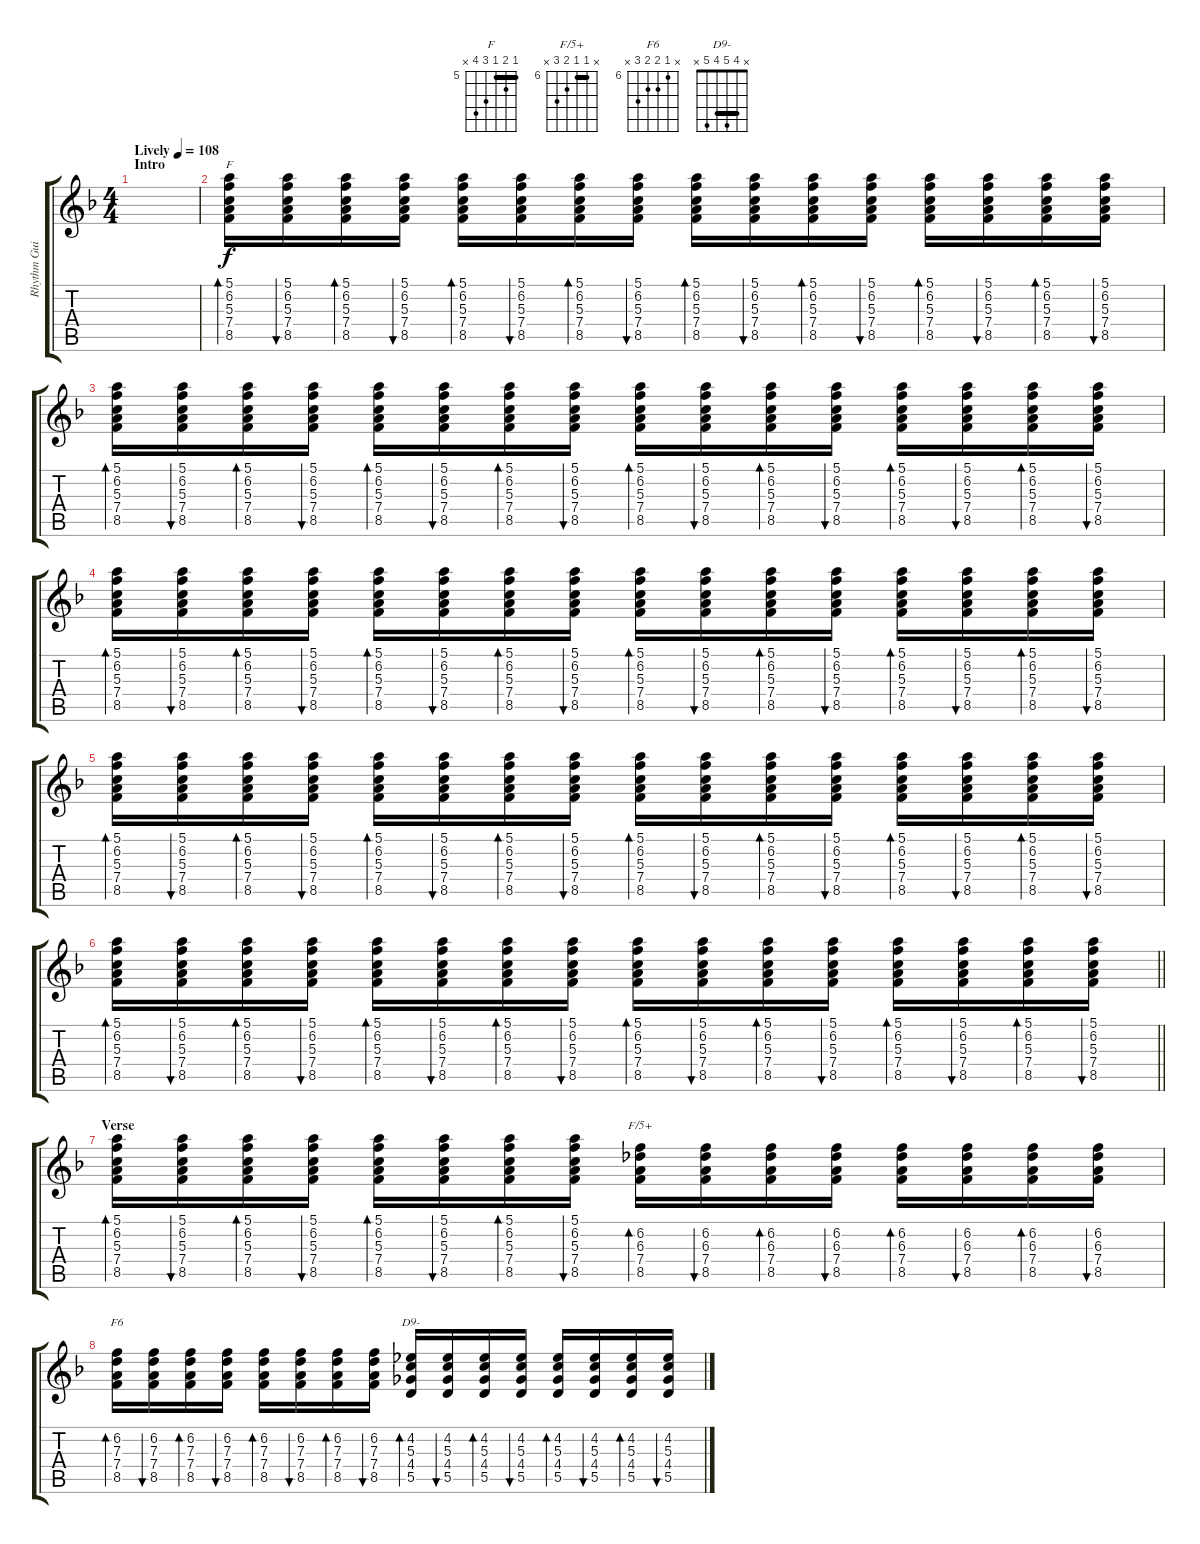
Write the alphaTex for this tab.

\track ("Rhythm Guitar " "Rhythm Gui") {instrument electricguitarjazz bank 255}
\staff {score tabs}
\tuning (E4 B3 G3 D3 A2 E2) {hide}
\chord ("F" 5 6 5 7 8 x) {firstfret 5 barre 5}
\chord ("F/5+" x 6 6 7 8 x) {firstfret 6 barre 6}
\chord ("F6" x 6 7 7 8 x) {firstfret 6}
\chord ("D9-" x 4 5 4 5 x) {barre 4}
\ts (4 4)
\section ("" "Intro")
\tempo (108 "Lively")
\clef g2
\ks f
|
(5.1 6.2 5.3 7.4 8.5).16{bd 30 ch "F"} (5.1 6.2 5.3 7.4 8.5).16{bu 30} (5.1 6.2 5.3 7.4 8.5).16{bd 30} (5.1 6.2 5.3 7.4 8.5).16{bu 30} (5.1 6.2 5.3 7.4 8.5).16{bd 30} (5.1 6.2 5.3 7.4 8.5).16{bu 30} (5.1 6.2 5.3 7.4 8.5).16{bd 30} (5.1 6.2 5.3 7.4 8.5).16{bu 30} (5.1 6.2 5.3 7.4 8.5).16{bd 30} (5.1 6.2 5.3 7.4 8.5).16{bu 30} (5.1 6.2 5.3 7.4 8.5).16{bd 30} (5.1 6.2 5.3 7.4 8.5).16{bu 30} (5.1 6.2 5.3 7.4 8.5).16{bd 30} (5.1 6.2 5.3 7.4 8.5).16{bu 30} (5.1 6.2 5.3 7.4 8.5).16{bd 30} (5.1 6.2 5.3 7.4 8.5).16{bu 30} |
(5.1 6.2 5.3 7.4 8.5).16{bd 30} (5.1 6.2 5.3 7.4 8.5).16{bu 30} (5.1 6.2 5.3 7.4 8.5).16{bd 30} (5.1 6.2 5.3 7.4 8.5).16{bu 30} (5.1 6.2 5.3 7.4 8.5).16{bd 30} (5.1 6.2 5.3 7.4 8.5).16{bu 30} (5.1 6.2 5.3 7.4 8.5).16{bd 30} (5.1 6.2 5.3 7.4 8.5).16{bu 30} (5.1 6.2 5.3 7.4 8.5).16{bd 30} (5.1 6.2 5.3 7.4 8.5).16{bu 30} (5.1 6.2 5.3 7.4 8.5).16{bd 30} (5.1 6.2 5.3 7.4 8.5).16{bu 30} (5.1 6.2 5.3 7.4 8.5).16{bd 30} (5.1 6.2 5.3 7.4 8.5).16{bu 30} (5.1 6.2 5.3 7.4 8.5).16{bd 30} (5.1 6.2 5.3 7.4 8.5).16{bu 30} |
(5.1 6.2 5.3 7.4 8.5).16{bd 30} (5.1 6.2 5.3 7.4 8.5).16{bu 30} (5.1 6.2 5.3 7.4 8.5).16{bd 30} (5.1 6.2 5.3 7.4 8.5).16{bu 30} (5.1 6.2 5.3 7.4 8.5).16{bd 30} (5.1 6.2 5.3 7.4 8.5).16{bu 30} (5.1 6.2 5.3 7.4 8.5).16{bd 30} (5.1 6.2 5.3 7.4 8.5).16{bu 30} (5.1 6.2 5.3 7.4 8.5).16{bd 30} (5.1 6.2 5.3 7.4 8.5).16{bu 30} (5.1 6.2 5.3 7.4 8.5).16{bd 30} (5.1 6.2 5.3 7.4 8.5).16{bu 30} (5.1 6.2 5.3 7.4 8.5).16{bd 30} (5.1 6.2 5.3 7.4 8.5).16{bu 30} (5.1 6.2 5.3 7.4 8.5).16{bd 30} (5.1 6.2 5.3 7.4 8.5).16{bu 30} |
(5.1 6.2 5.3 7.4 8.5).16{bd 30} (5.1 6.2 5.3 7.4 8.5).16{bu 30} (5.1 6.2 5.3 7.4 8.5).16{bd 30} (5.1 6.2 5.3 7.4 8.5).16{bu 30} (5.1 6.2 5.3 7.4 8.5).16{bd 30} (5.1 6.2 5.3 7.4 8.5).16{bu 30} (5.1 6.2 5.3 7.4 8.5).16{bd 30} (5.1 6.2 5.3 7.4 8.5).16{bu 30} (5.1 6.2 5.3 7.4 8.5).16{bd 30} (5.1 6.2 5.3 7.4 8.5).16{bu 30} (5.1 6.2 5.3 7.4 8.5).16{bd 30} (5.1 6.2 5.3 7.4 8.5).16{bu 30} (5.1 6.2 5.3 7.4 8.5).16{bd 30} (5.1 6.2 5.3 7.4 8.5).16{bu 30} (5.1 6.2 5.3 7.4 8.5).16{bd 30} (5.1 6.2 5.3 7.4 8.5).16{bu 30} |
\barLineRight lightlight
(5.1 6.2 5.3 7.4 8.5).16{bd 30} (5.1 6.2 5.3 7.4 8.5).16{bu 30} (5.1 6.2 5.3 7.4 8.5).16{bd 30} (5.1 6.2 5.3 7.4 8.5).16{bu 30} (5.1 6.2 5.3 7.4 8.5).16{bd 30} (5.1 6.2 5.3 7.4 8.5).16{bu 30} (5.1 6.2 5.3 7.4 8.5).16{bd 30} (5.1 6.2 5.3 7.4 8.5).16{bu 30} (5.1 6.2 5.3 7.4 8.5).16{bd 30} (5.1 6.2 5.3 7.4 8.5).16{bu 30} (5.1 6.2 5.3 7.4 8.5).16{bd 30} (5.1 6.2 5.3 7.4 8.5).16{bu 30} (5.1 6.2 5.3 7.4 8.5).16{bd 30} (5.1 6.2 5.3 7.4 8.5).16{bu 30} (5.1 6.2 5.3 7.4 8.5).16{bd 30} (5.1 6.2 5.3 7.4 8.5).16{bu 30} |
\section ("" "Verse")
(5.1 6.2 5.3 7.4 8.5).16{bd 30} (5.1 6.2 5.3 7.4 8.5).16{bu 30} (5.1 6.2 5.3 7.4 8.5).16{bd 30} (5.1 6.2 5.3 7.4 8.5).16{bu 30} (5.1 6.2 5.3 7.4 8.5).16{bd 30} (5.1 6.2 5.3 7.4 8.5).16{bu 30} (5.1 6.2 5.3 7.4 8.5).16{bd 30} (5.1 6.2 5.3 7.4 8.5).16{bu 30} (6.2 6.3 7.4 8.5).16{bd 30 ch "F/5+"} (6.2 6.3 7.4 8.5).16{bu 30} (6.2 6.3 7.4 8.5).16{bd 30} (6.2 6.3 7.4 8.5).16{bu 30} (6.2 6.3 7.4 8.5).16{bd 30} (6.2 6.3 7.4 8.5).16{bu 30} (6.2 6.3 7.4 8.5).16{bd 30} (6.2 6.3 7.4 8.5).16{bu 30} |
(6.2 7.3 7.4 8.5).16{bd 30 ch "F6"} (6.2 7.3 7.4 8.5).16{bu 30} (6.2 7.3 7.4 8.5).16{bd 30} (6.2 7.3 7.4 8.5).16{bu 30} (6.2 7.3 7.4 8.5).16{bd 30} (6.2 7.3 7.4 8.5).16{bu 30} (6.2 7.3 7.4 8.5).16{bd 30} (6.2 7.3 7.4 8.5).16{bu 30} (4.2 5.3 4.4 5.5).16{bd 30 ch "D9-"} (4.2 5.3 4.4 5.5).16{bu 30} (4.2 5.3 4.4 5.5).16{bd 30} (4.2 5.3 4.4 5.5).16{bu 30} (4.2 5.3 4.4 5.5).16{bd 30} (4.2 5.3 4.4 5.5).16{bu 30} (4.2 5.3 4.4 5.5).16{bd 30} (4.2 5.3 4.4 5.5).16{bu 30}
